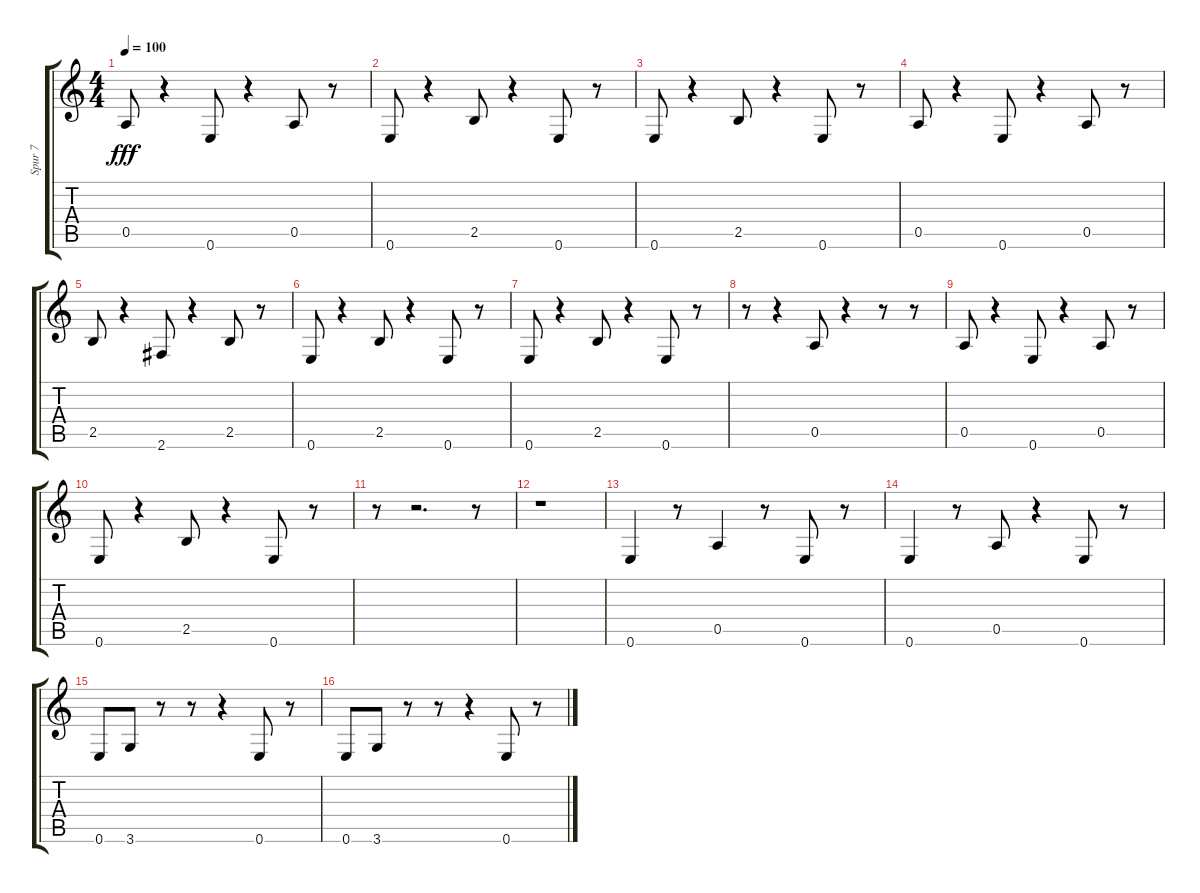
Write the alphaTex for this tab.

\track ("Spur 7" "Spur 7") {instrument electricguitarclean}
\staff {score tabs}
\tuning (E4 B3 G3 D3 A2 E2) {hide}
\ts (4 4)
\tempo 100
\clef g2
\ks c
0.5.8{dy fff} r.4 0.6.8 r.4 0.5.8 r.8 |
0.6.8 r.4 2.5.8 r.4 0.6.8 r.8 |
0.6.8 r.4 2.5.8 r.4 0.6.8 r.8 |
0.5.8 r.4 0.6.8 r.4 0.5.8 r.8 |
2.5.8 r.4 2.6.8 r.4 2.5.8 r.8 |
0.6.8 r.4 2.5.8 r.4 0.6.8 r.8 |
0.6.8 r.4 2.5.8 r.4 0.6.8 r.8 |
r.8 r.4 0.5.8 r.4 r.8 r.8 |
0.5.8 r.4 0.6.8 r.4 0.5.8 r.8 |
0.6.8 r.4 2.5.8 r.4 0.6.8 r.8 |
r.8 r.2{d} r.8 |
r.1 |
0.6.4 r.8 0.5.4 r.8 0.6.8 r.8 |
0.6.4 r.8 0.5.8 r.4 0.6.8 r.8 |
0.6.8 3.6.8 r.8 r.8 r.4 0.6.8 r.8 |
0.6.8 3.6.8 r.8 r.8 r.4 0.6.8 r.8
